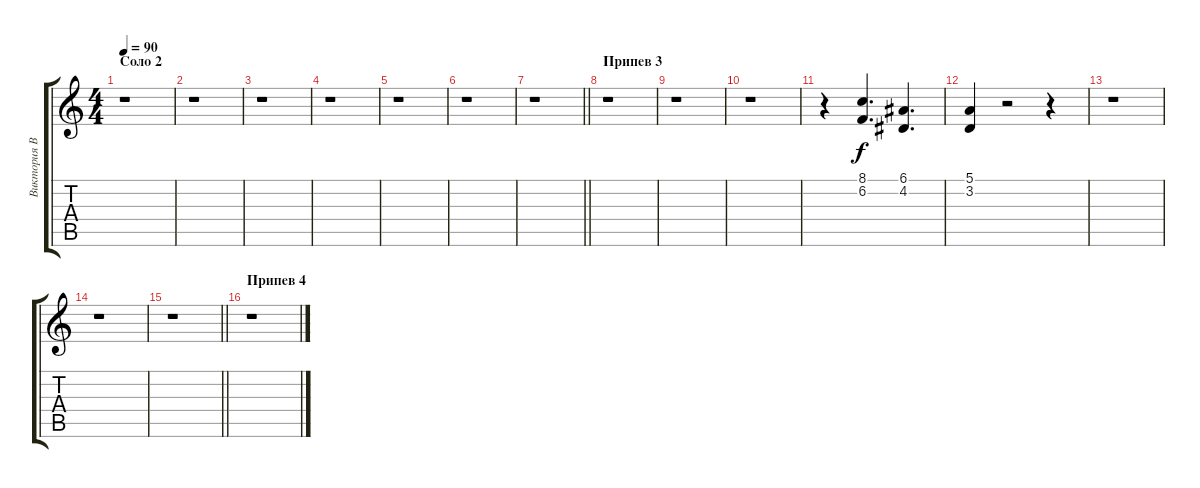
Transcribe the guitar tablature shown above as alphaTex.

\track ("Виктория Вилоган" "Виктория В") {instrument brightacousticpiano}
\staff {score tabs}
\tuning (E4 B3 G3 D3 A2 E2) {hide}
\ts (4 4)
\section ("" "Соло 2")
\tempo 90
\clef g2
\ks c
r.1{dy f} |
r.1 |
r.1 |
r.1 |
r.1 |
r.1 |
\barLineRight lightlight
r.1 |
\section ("" "Припев 3")
r.1 |
r.1 |
r.1 |
r.4 (8.1 6.2).4{d} (6.1 4.2).4{d} |
(5.1 3.2).4 r.2 r.4 |
r.1 |
r.1 |
\barLineRight lightlight
r.1 |
\section ("" "Припев 4")
r.1
